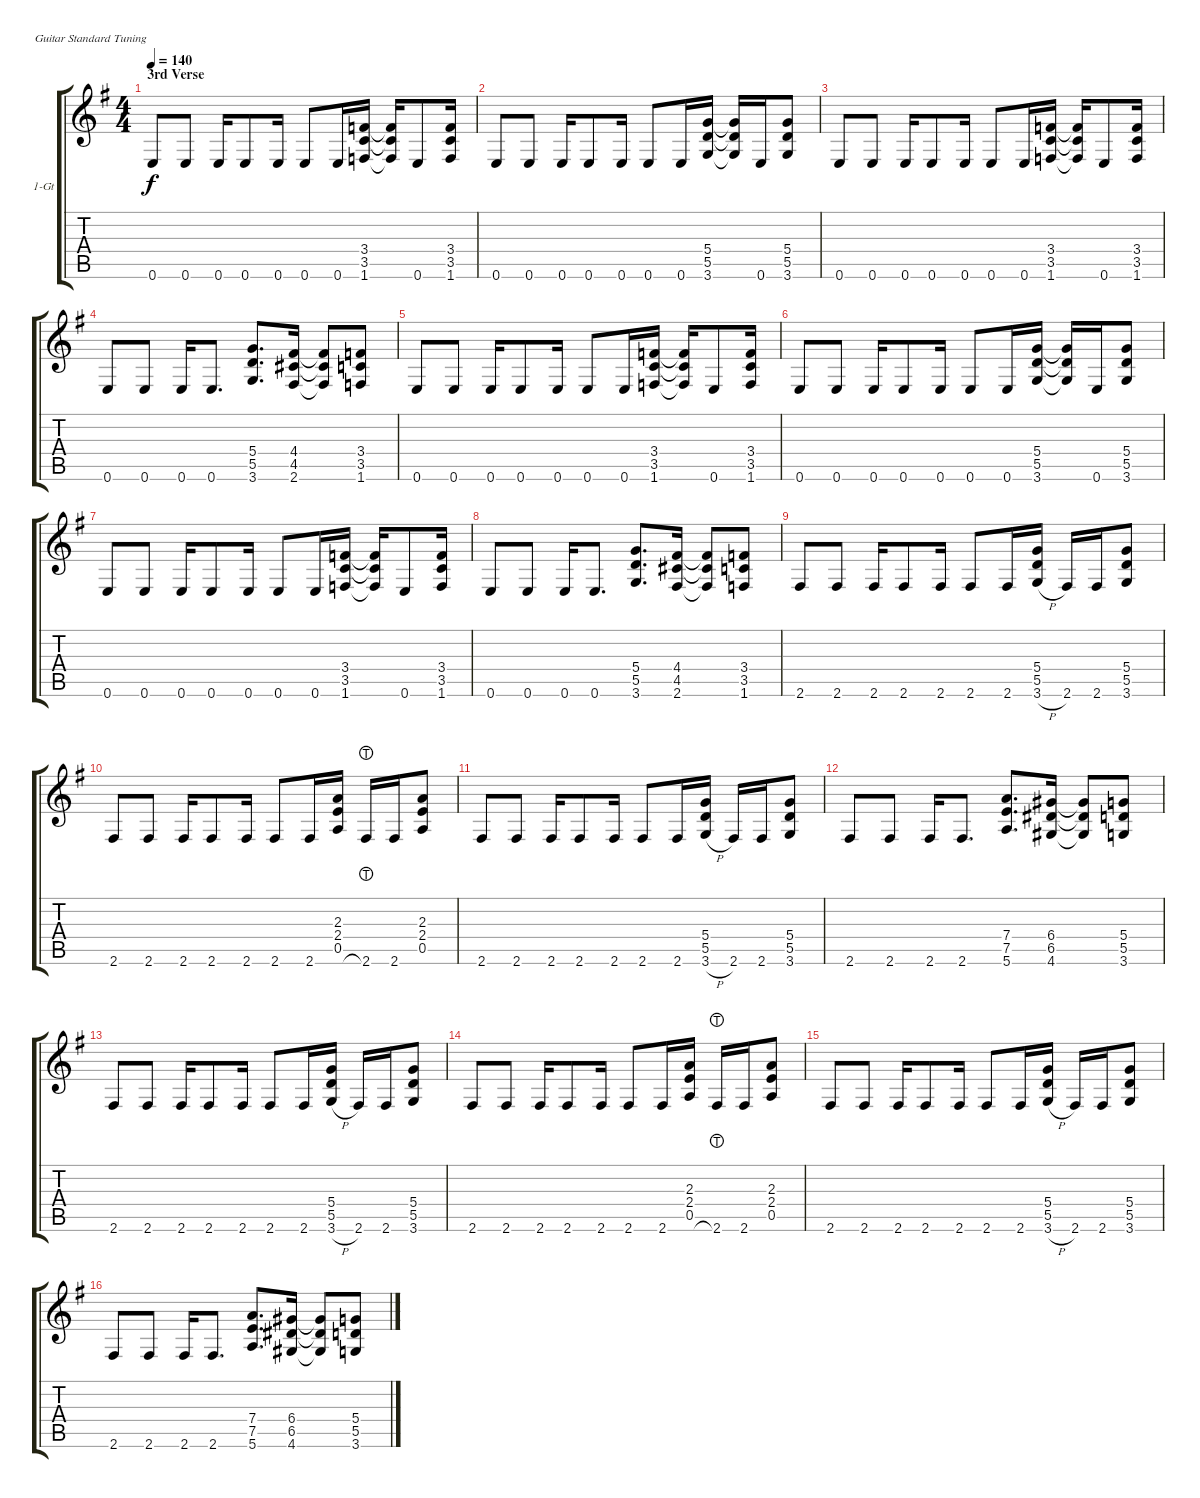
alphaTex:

\bracketExtendMode groupsimilarinstruments
\firstSystemTrackNameOrientation horizontal
\otherSystemsTrackNameOrientation horizontal
\track ("1-Gt" "1-Gt") {instrument distortionguitar}
\staff {score tabs}
\tuning (E4 B3 G3 D3 A2 E2)
\ts (4 4)
\section ("" "3rd Verse")
\tempo 140
\clef g2
\scale
1.08575
\ks g
0.6.8{dy f} 0.6.8 0.6.16 0.6.8 0.6.16 0.6.8 0.6.16 (3.4 3.5 1.6).16 (1.6{t} 3.5{t} 3.4{t}).16 0.6.8 (3.4 3.5 1.6).16 |
\scale
0.91425 0.6.8 0.6.8 0.6.16 0.6.8 0.6.16 0.6.8 0.6.16 (5.4 5.5 3.6).16 (3.6{t} 5.5{t} 5.4{t}).16 0.6.16 (5.4 5.5 3.6).8 |
\scale
1.05549 0.6.8 0.6.8 0.6.16 0.6.8 0.6.16 0.6.8 0.6.16 (3.4 3.5 1.6).16 (1.6{t} 3.5{t} 3.4{t}).16 0.6.8 (3.4 3.5 1.6).16 |
\scale
0.944515 0.6.8 0.6.8 0.6.16 0.6.8{d} (5.4 5.5 3.6).8{d} (4.4 4.5 2.6).16 (4.4{t} 4.5{t} 2.6{t}).8 (1.6 3.5 3.4).8 |
\scale
1.05549 0.6.8 0.6.8 0.6.16 0.6.8 0.6.16 0.6.8 0.6.16 (3.4 3.5 1.6).16 (1.6{t} 3.5{t} 3.4{t}).16 0.6.8 (3.4 3.5 1.6).16 |
\scale
0.944515 0.6.8 0.6.8 0.6.16 0.6.8 0.6.16 0.6.8 0.6.16 (5.4 5.5 3.6).16 (3.6{t} 5.5{t} 5.4{t}).16 0.6.16 (5.4 5.5 3.6).8 |
\scale
1.05549 0.6.8 0.6.8 0.6.16 0.6.8 0.6.16 0.6.8 0.6.16 (3.4 3.5 1.6).16 (1.6{t} 3.5{t} 3.4{t}).16 0.6.8 (3.4 3.5 1.6).16 |
\scale
0.944515 0.6.8 0.6.8 0.6.16 0.6.8{d} (5.4 5.5 3.6).8{d} (4.4 4.5 2.6).16 (4.4{t} 4.5{t} 2.6{t}).8 (1.6 3.5 3.4).8 |
\scale
1.05549 2.6.8 2.6.8 2.6.16 2.6.8 2.6.16 2.6.8 2.6.16 (5.4 5.5 3.6{h}).16 2.6.16 2.6.16 (5.4 5.5 3.6).8 |
\scale
0.944515 2.6.8 2.6.8 2.6.16 2.6.8 2.6.16 2.6.8 2.6.16 (2.3 2.4 0.5).16 2.6{lht}.16 2.6.16 (2.3 2.4 0.5).8 |
\scale
1.05549 2.6.8 2.6.8 2.6.16 2.6.8 2.6.16 2.6.8 2.6.16 (5.4 5.5 3.6{h}).16 2.6.16 2.6.16 (5.4 5.5 3.6).8 |
\scale
0.944515 2.6.8 2.6.8 2.6.16 2.6.8{d} (7.4 7.5 5.6).8{d} (6.4 6.5 4.6).16 (6.4{t} 6.5{t} 4.6{t}).8 (3.6 5.5 5.4).8 |
\scale
1.05549 2.6.8 2.6.8 2.6.16 2.6.8 2.6.16 2.6.8 2.6.16 (5.4 5.5 3.6{h}).16 2.6.16 2.6.16 (5.4 5.5 3.6).8 |
\scale
0.944515 2.6.8 2.6.8 2.6.16 2.6.8 2.6.16 2.6.8 2.6.16 (2.3 2.4 0.5).16 2.6{lht}.16 2.6.16 (2.3 2.4 0.5).8 |
\scale
1.05549 2.6.8 2.6.8 2.6.16 2.6.8 2.6.16 2.6.8 2.6.16 (5.4 5.5 3.6{h}).16 2.6.16 2.6.16 (5.4 5.5 3.6).8 |
\scale
0.944515 2.6.8 2.6.8 2.6.16 2.6.8{d} (7.4 7.5 5.6).8{d} (6.4 6.5 4.6).16 (6.4{t} 6.5{t} 4.6{t}).8 (3.6 5.5 5.4).8
